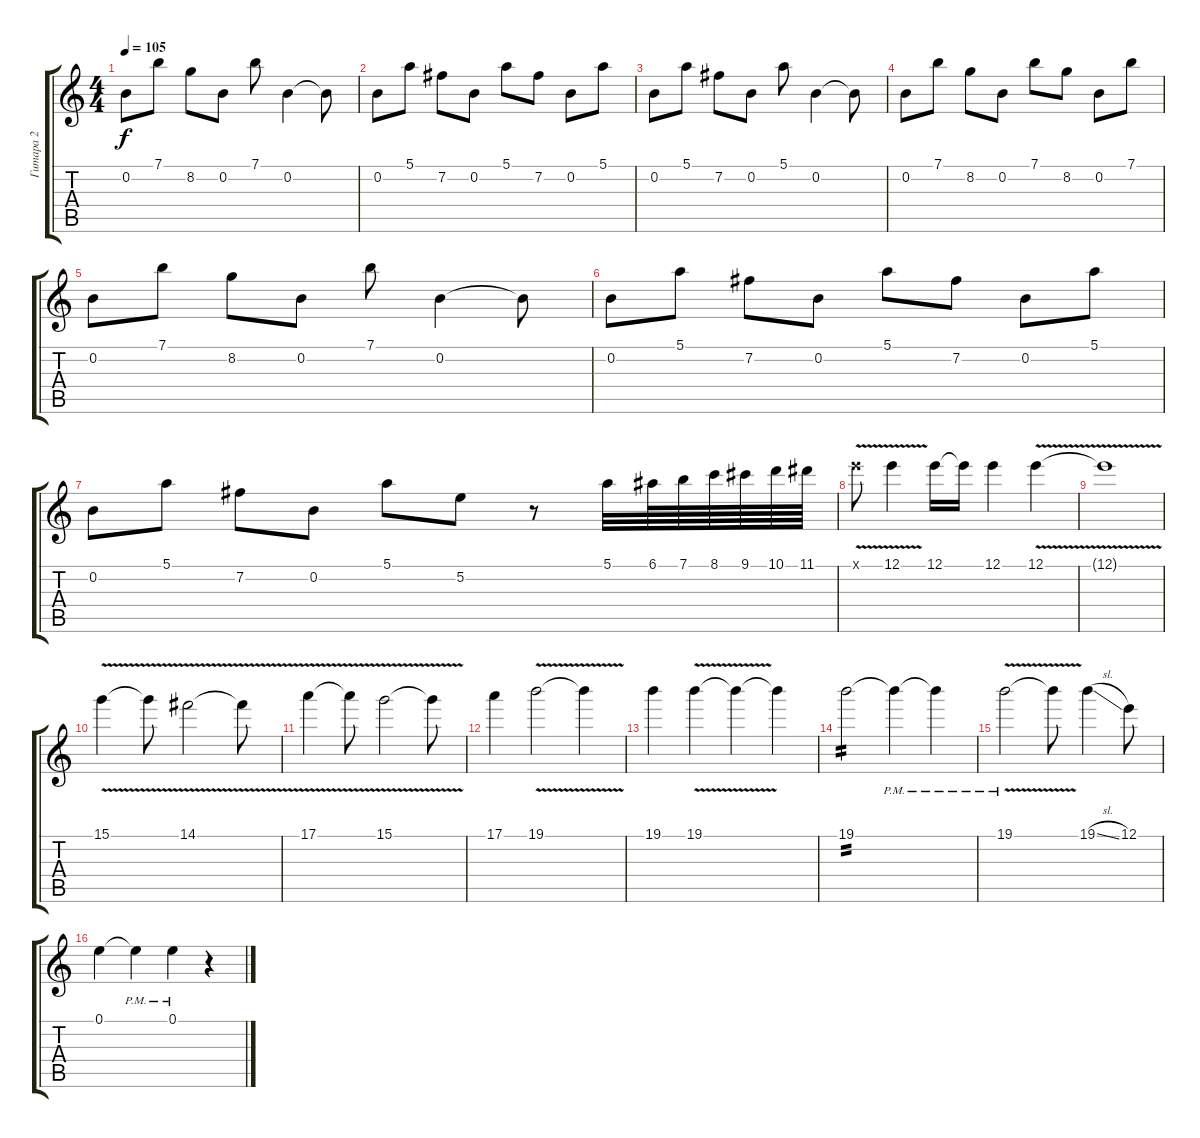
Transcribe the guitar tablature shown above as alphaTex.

\track ("Гитара 2" "Гитара 2") {instrument distortionguitar}
\staff {score tabs}
\tuning (E4 B3 G3 D3 A2 E2) {hide}
\ts (4 4)
\tempo 105
\clef g2
\ks c
0.2.8{dy f} 7.1.8 8.2.8 0.2.8 7.1.8 0.2.4 0.2{t}.8 |
0.2.8 5.1.8 7.2.8 0.2.8 5.1.8 7.2.8 0.2.8 5.1.8 |
0.2.8 5.1.8 7.2.8 0.2.8 5.1.8 0.2.4 0.2{t}.8 |
0.2.8 7.1.8 8.2.8 0.2.8 7.1.8 8.2.8 0.2.8 7.1.8 |
0.2.8 7.1.8 8.2.8 0.2.8 7.1.8 0.2.4 0.2{t}.8 |
0.2.8 5.1.8 7.2.8 0.2.8 5.1.8 7.2.8 0.2.8 5.1.8 |
0.2.8 5.1.8 7.2.8 0.2.8 5.1.8 5.2.8 r.8 5.1.32 6.1.64 7.1.64 8.1.64 9.1.64 10.1.64 11.1.64 |
12.1{v x}.8 12.1{v}.4 12.1.16 12.1{t}.16 12.1.4 12.1{v}.4 |
12.1{t}.1 |
15.1{v}.4 15.1{t}.8 14.1{v}.2 14.1{t}.8 |
17.1{v}.4 17.1{t}.8 15.1{v}.2 15.1{t}.8 |
17.1.4 19.1{v}.2 19.1{t}.4 |
19.1.4 19.1{v}.4 19.1{t}.4 19.1{t}.4 |
19.1.2{tp 2} 19.1{pm t}.4 19.1{pm t}.4 |
19.1{v pm}.2 19.1{t}.8 19.1{sl}.4 12.1.8 |
0.1.4 0.1{pm t}.4 0.1{pm}.4 r.4
